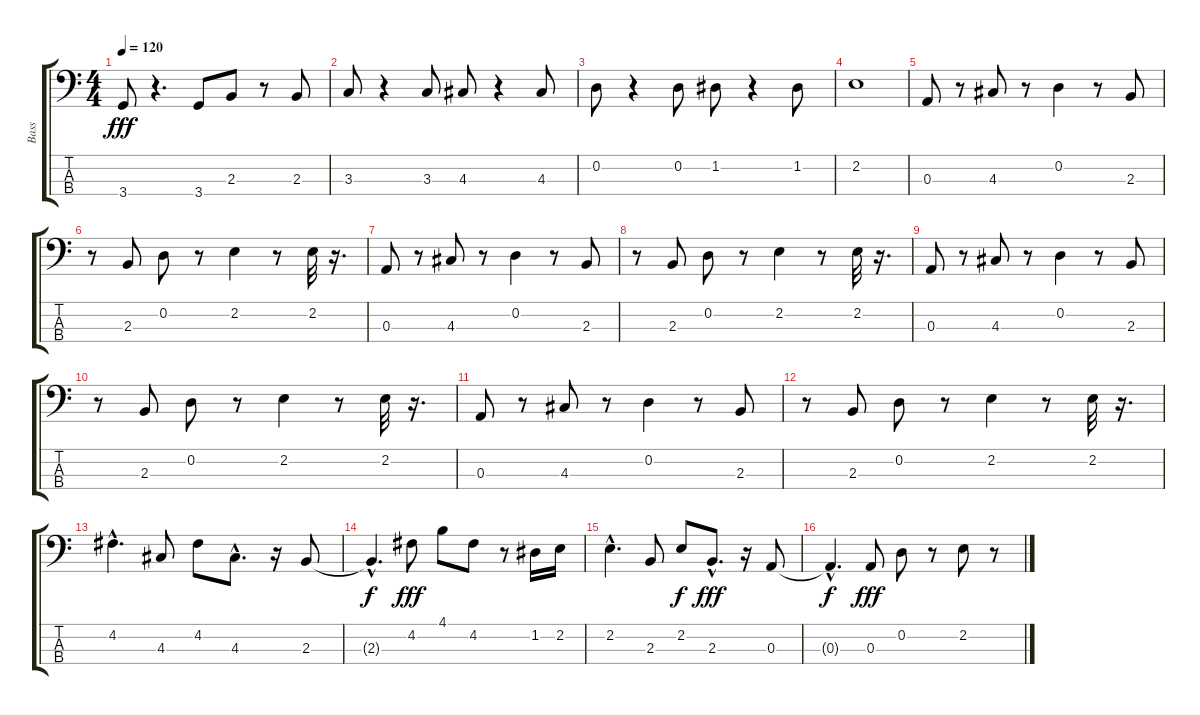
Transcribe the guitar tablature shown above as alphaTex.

\track ("Bass" "Bass") {instrument electricbasspick}
\staff {score tabs}
\tuning (G2 D2 A1 E1) {hide}
\ts (4 4)
\tempo 120
\clef f4
\ks c
3.4.8{dy fff} r.4{d} 3.4.8 2.3.8 r.8 2.3.8 |
3.3.8 r.4 3.3.8 4.3.8 r.4 4.3.8 |
0.2.8 r.4 0.2.8 1.2.8 r.4 1.2.8 |
2.2.1 |
0.3.8 r.8 4.3.8 r.8 0.2.4 r.8 2.3.8 |
r.8 2.3.8 0.2.8 r.8 2.2.4 r.8 2.2.32 r.16{d} |
0.3.8 r.8 4.3.8 r.8 0.2.4 r.8 2.3.8 |
r.8 2.3.8 0.2.8 r.8 2.2.4 r.8 2.2.32 r.16{d} |
0.3.8 r.8 4.3.8 r.8 0.2.4 r.8 2.3.8 |
r.8 2.3.8 0.2.8 r.8 2.2.4 r.8 2.2.32 r.16{d} |
0.3.8 r.8 4.3.8 r.8 0.2.4 r.8 2.3.8 |
r.8 2.3.8 0.2.8 r.8 2.2.4 r.8 2.2.32 r.16{d} |
4.2{hac}.4{d} 4.3.8 4.2.8 4.3{hac}.8{d} r.16 2.3.8 |
2.3{hac t}.4{d dy f} 4.2.8{dy fff} 4.1.8 4.2.8 r.8 1.2.16 2.2.16 |
2.2{hac}.4{d} 2.3.8 2.2.8{dy f} 2.3{hac}.8{d dy fff} r.16 0.3.8 |
0.3{hac t}.4{d dy f} 0.3.8{dy fff} 0.2.8 r.8 2.2.8 r.8
